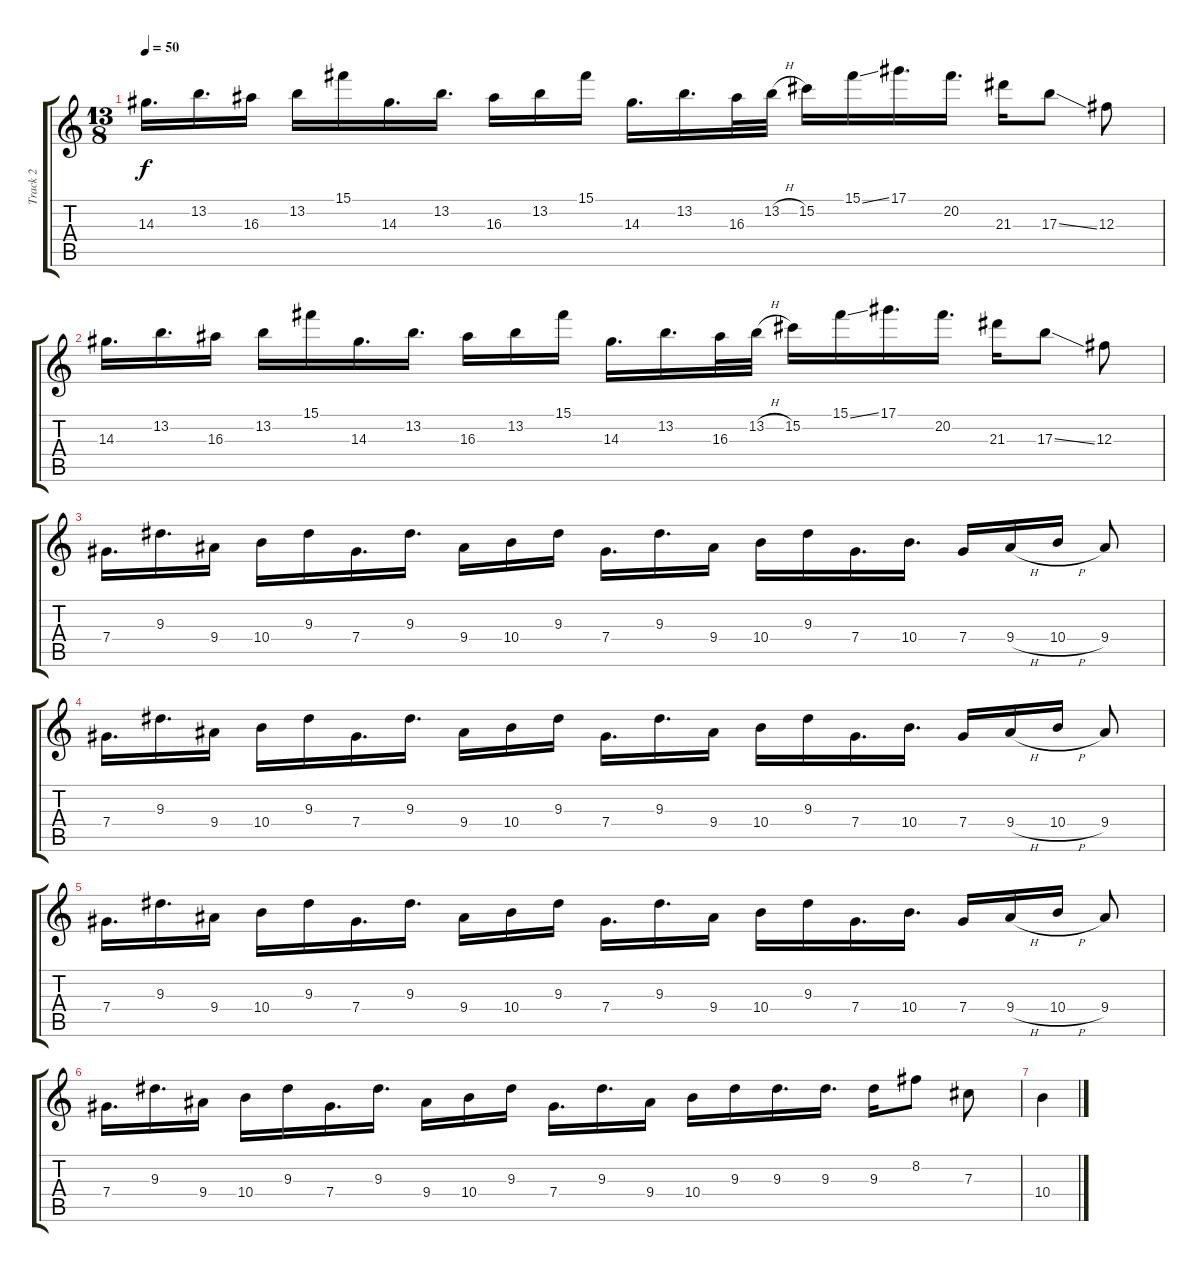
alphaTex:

\track ("Track 2" "Track 2") {instrument distortionguitar}
\staff {score tabs}
\tuning (Eb4 Bb3 Gb3 Db3 Ab2 Db2) {hide}
\ts (13 8)
\tempo 50
\clef g2
\ks c
14.3.16{d dy f} 13.2.16{d} 16.3.16 13.2.16 15.1.16 14.3.16{d} 13.2.16{d} 16.3.16 13.2.16 15.1.16 14.3.16{d} 13.2.16{d} 16.3.32 13.2{h}.32 15.2.16 15.1{ss}.16 17.1.16{d} 20.2.16{d} 21.3.16 17.3{ss}.8 12.3.8 |
14.3.16{d} 13.2.16{d} 16.3.16 13.2.16 15.1.16 14.3.16{d} 13.2.16{d} 16.3.16 13.2.16 15.1.16 14.3.16{d} 13.2.16{d} 16.3.32 13.2{h}.32 15.2.16 15.1{ss}.16 17.1.16{d} 20.2.16{d} 21.3.16 17.3{ss}.8 12.3.8 |
7.4.16{d} 9.3.16{d} 9.4.16 10.4.16 9.3.16 7.4.16{d} 9.3.16{d} 9.4.16 10.4.16 9.3.16 7.4.16{d} 9.3.16{d} 9.4.16 10.4.16 9.3.16 7.4.16{d} 10.4.16{d} 7.4.16 9.4{h}.16 10.4{h}.16 9.4.8 |
7.4.16{d} 9.3.16{d} 9.4.16 10.4.16 9.3.16 7.4.16{d} 9.3.16{d} 9.4.16 10.4.16 9.3.16 7.4.16{d} 9.3.16{d} 9.4.16 10.4.16 9.3.16 7.4.16{d} 10.4.16{d} 7.4.16 9.4{h}.16 10.4{h}.16 9.4.8 |
7.4.16{d} 9.3.16{d} 9.4.16 10.4.16 9.3.16 7.4.16{d} 9.3.16{d} 9.4.16 10.4.16 9.3.16 7.4.16{d} 9.3.16{d} 9.4.16 10.4.16 9.3.16 7.4.16{d} 10.4.16{d} 7.4.16 9.4{h}.16 10.4{h}.16 9.4.8 |
7.4.16{d} 9.3.16{d} 9.4.16 10.4.16 9.3.16 7.4.16{d} 9.3.16{d} 9.4.16 10.4.16 9.3.16 7.4.16{d} 9.3.16{d} 9.4.16 10.4.16 9.3.16 9.3.16{d} 9.3.16{d} 9.3.16 8.2.8 7.3.8 |
10.4.4
